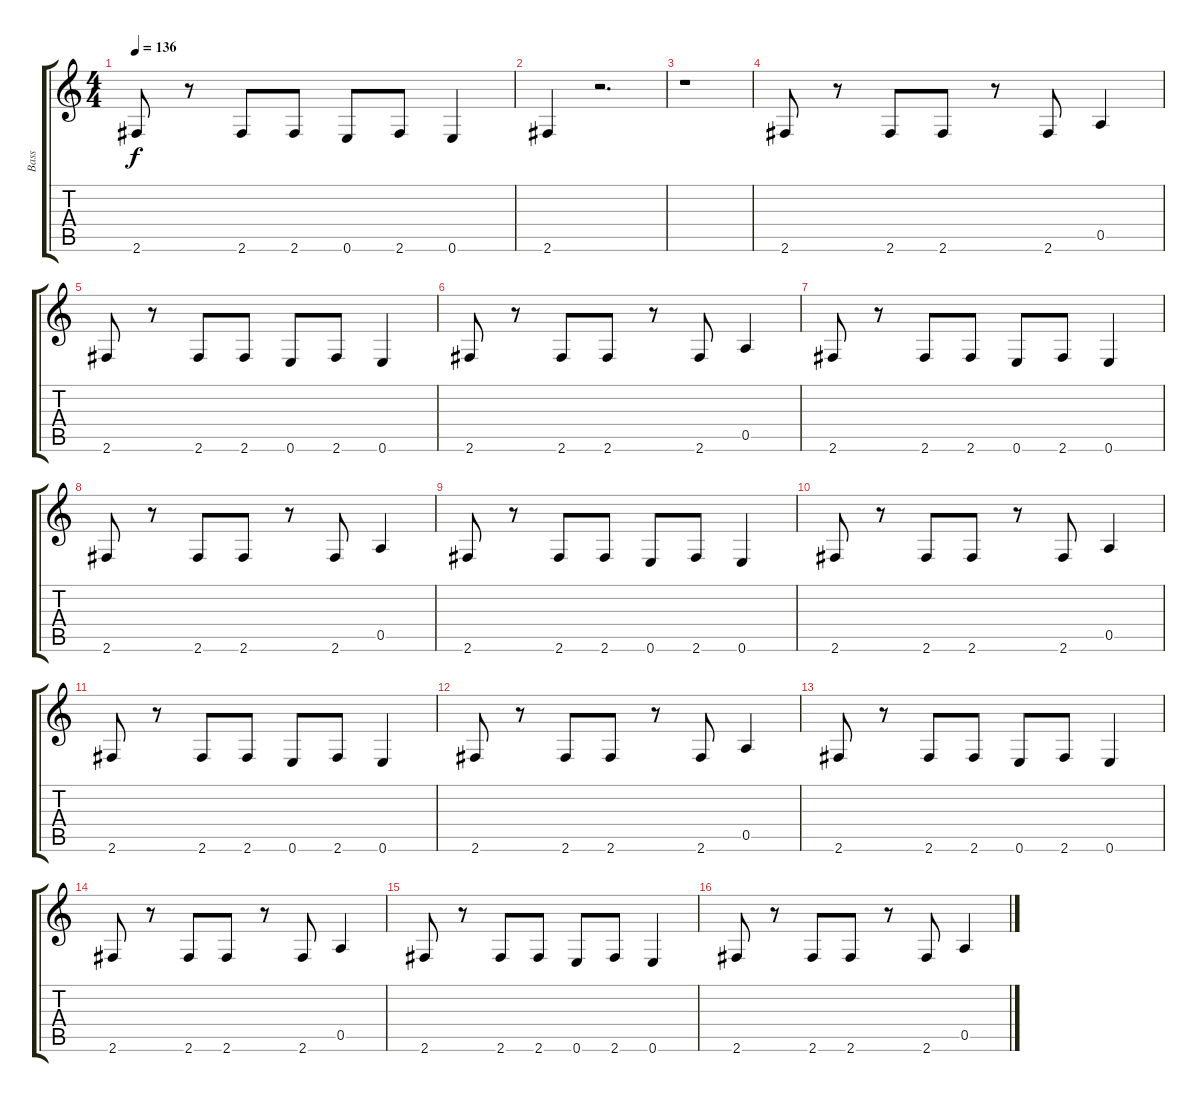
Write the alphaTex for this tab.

\track ("Bass" "Bass") {instrument electricbasspick}
\staff {score tabs}
\tuning (E4 B3 G3 D3 A2 E2) {hide}
\ts (4 4)
\tempo 136
\clef g2
\ks c
2.6.8{dy f} r.8 2.6.8 2.6.8 0.6.8 2.6.8 0.6.4 |
2.6.4 r.2{d} |
r.1 |
2.6.8 r.8 2.6.8 2.6.8 r.8 2.6.8 0.5.4 |
2.6.8 r.8 2.6.8 2.6.8 0.6.8 2.6.8 0.6.4 |
2.6.8 r.8 2.6.8 2.6.8 r.8 2.6.8 0.5.4 |
2.6.8 r.8 2.6.8 2.6.8 0.6.8 2.6.8 0.6.4 |
2.6.8 r.8 2.6.8 2.6.8 r.8 2.6.8 0.5.4 |
2.6.8 r.8 2.6.8 2.6.8 0.6.8 2.6.8 0.6.4 |
2.6.8 r.8 2.6.8 2.6.8 r.8 2.6.8 0.5.4 |
2.6.8 r.8 2.6.8 2.6.8 0.6.8 2.6.8 0.6.4 |
2.6.8 r.8 2.6.8 2.6.8 r.8 2.6.8 0.5.4 |
2.6.8 r.8 2.6.8 2.6.8 0.6.8 2.6.8 0.6.4 |
2.6.8 r.8 2.6.8 2.6.8 r.8 2.6.8 0.5.4 |
2.6.8 r.8 2.6.8 2.6.8 0.6.8 2.6.8 0.6.4 |
2.6.8 r.8 2.6.8 2.6.8 r.8 2.6.8 0.5.4
